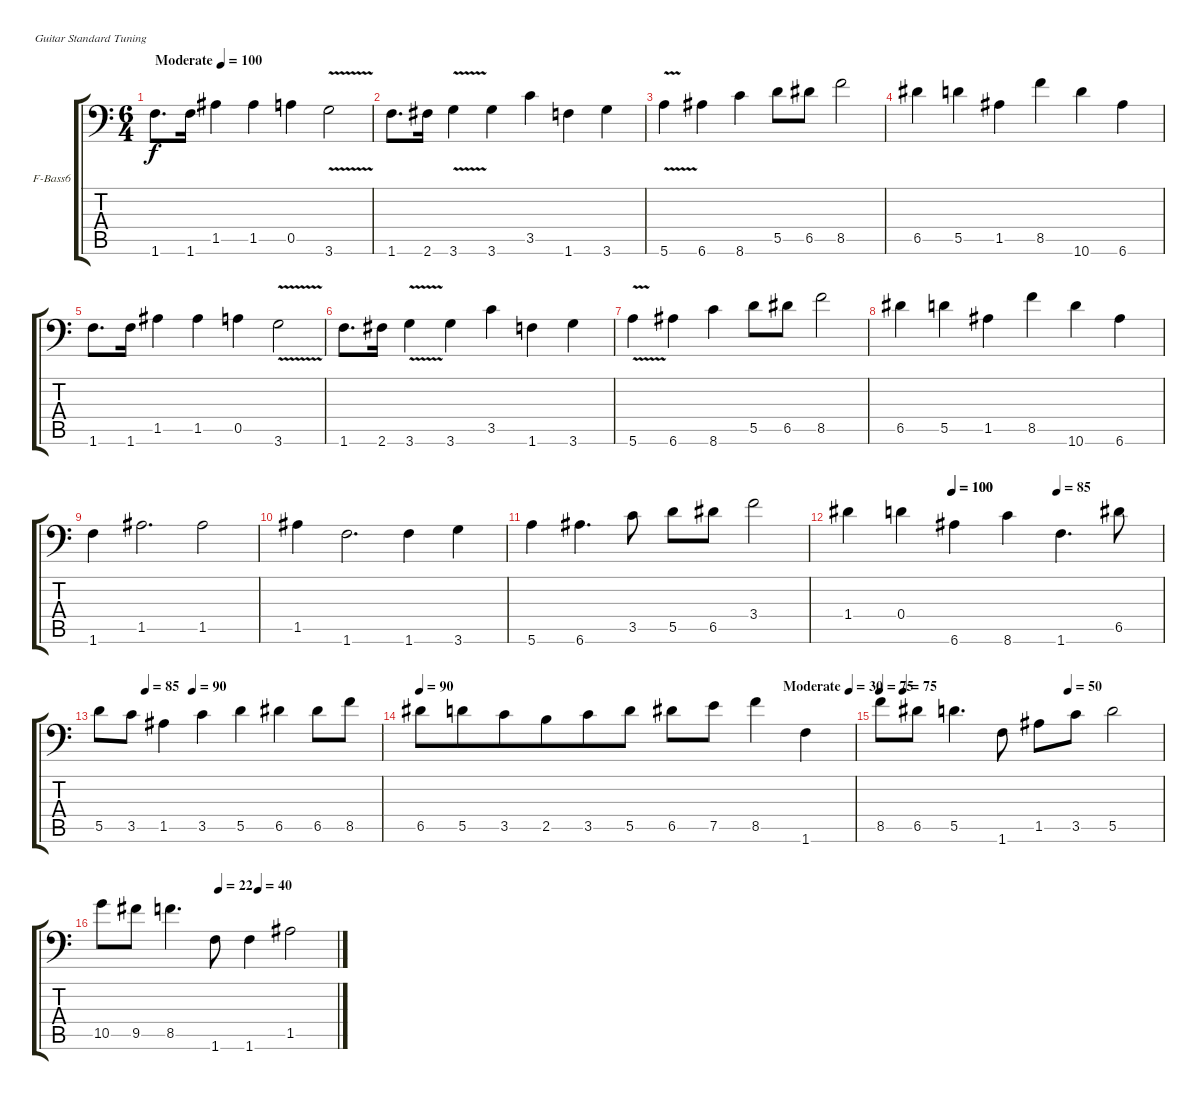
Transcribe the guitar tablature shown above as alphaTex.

\bracketExtendMode groupsimilarinstruments
\firstSystemTrackNameOrientation horizontal
\otherSystemsTrackNameOrientation horizontal
\track ("Bass" "F-Bass6") {instrument fretlessbass}
\staff {score tabs}
\tuning (E4 B3 G3 D3 A2 E2)
\ts (6 4)
\beaming (8 6 6)
\tempo (100 "Moderate")
\clef f4
\ks c
1.6.8{d dy f instrument fretlessbass} 1.6.16 1.5.4 1.5.4 0.5.4 3.6{v}.2 |
1.6.8{d} 2.6.16 3.6{v}.4 3.6.4 3.5.4 1.6.4 3.6.4 |
5.6{v}.4 6.6.4 8.6.4 5.5.8 6.5.8 8.5.2 |
6.5.4 5.5.4 1.5.4 8.5.4 10.6.4 6.6.4 |
1.6.8{d} 1.6.16 1.5.4 1.5.4 0.5.4 3.6{v}.2 |
1.6.8{d} 2.6.16 3.6{v}.4 3.6.4 3.5.4 1.6.4 3.6.4 |
5.6{v}.4 6.6.4 8.6.4 5.5.8 6.5.8 8.5.2 |
6.5.4 5.5.4 1.5.4 8.5.4 10.6.4 6.6.4 |
1.6.4 1.5.2{d} 1.5.2 |
1.5.4 1.6.2{d} 1.6.4 3.6.4 |
5.6.4 6.6.4{d} 3.5.8 5.5.8 6.5.8 3.4.2 |
\tempo (100 0.333233)
\tempo (100 0.333333)
\tempo (85 0.666667)
1.4.4 0.4.4 6.6.4 8.6.4 1.6.4{d} 6.5.8 |
\tempo (85 0.166667)
\tempo (90 0.333333)
5.5.8 3.5.8 1.5.4 3.5.4 5.5.4 6.5.4 6.5.8 8.5.8 |
\tempo 90
\tempo (30 "Moderate" 0.833333)
6.5.8 5.5.8 3.5.8 2.5.8 3.5.8 5.5.8 6.5.8 7.5.8 8.5.4 1.6.4 |
\tempo 75
\tempo (75 0.0833333)
\tempo (50 0.666667)
8.5.8 6.5.8 5.5.4{d} 1.6.8 1.5.8 3.5.8 5.5.2 |
\tempo (22 0.5)
\tempo (40 0.666667)
10.5.8 9.5.8 8.5.4{d} 1.6.8 1.6.4 1.5.2
